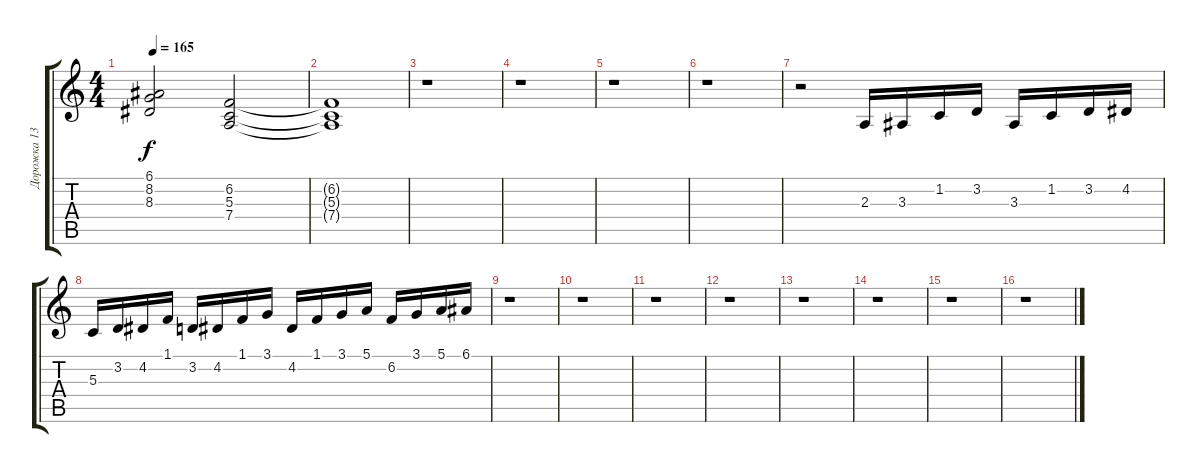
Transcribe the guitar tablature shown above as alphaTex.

\track ("Дорожка 13" "Дорожка 13") {instrument stringensemble2}
\staff {score tabs}
\tuning (E4 B3 G3 D3 A2 E2) {hide}
\ts (4 4)
\tempo 165
\clef g2
\ks c
(6.1{t} 8.2{t} 8.3{t}).2{dy f} (6.2 5.3 7.4).2 |
(6.2{t} 5.3{t} 7.4{t}).1 |
r.1 |
r.1 |
r.1 |
r.1 |
r.2 2.3.16 3.3.16 1.2.16 3.2.16 3.3.16 1.2.16 3.2.16 4.2.16 |
5.3.16 3.2.16 4.2.16 1.1.16 3.2.16 4.2.16 1.1.16 3.1.16 4.2.16 1.1.16 3.1.16 5.1.16 6.2.16 3.1.16 5.1.16 6.1.16 |
r.1 |
r.1 |
r.1 |
r.1 |
r.1 |
r.1 |
r.1 |
r.1
